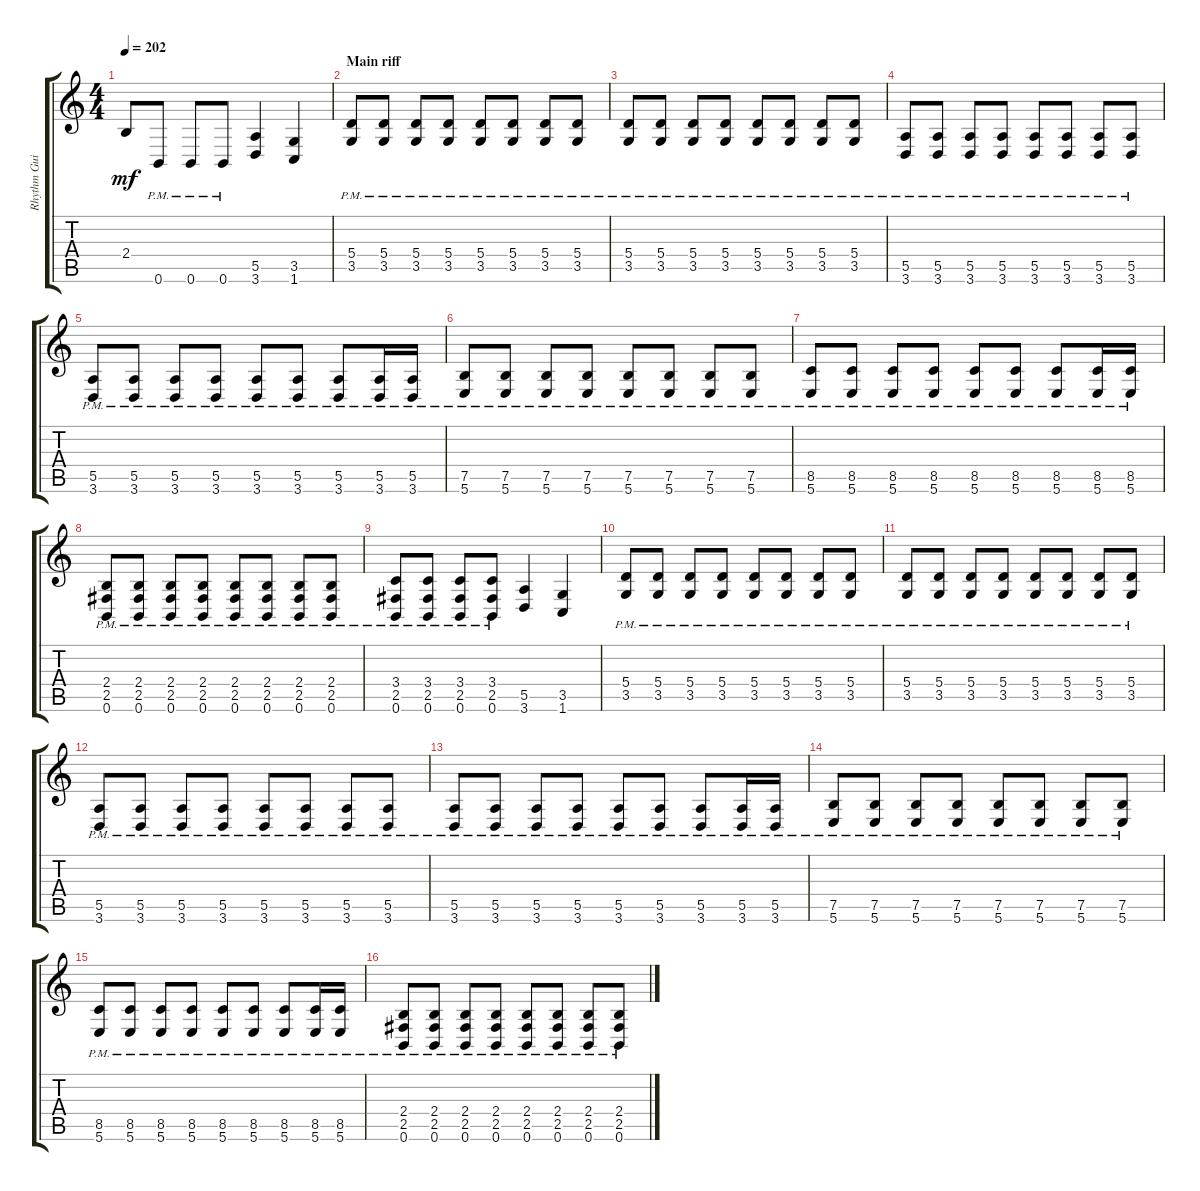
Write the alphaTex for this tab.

\track ("Rhythm Guitar" "Rhythm Gui") {instrument distortionguitar}
\staff {score tabs}
\tuning (B3 Gb3 D3 A2 E2 B1) {hide}
\ts (4 4)
\tempo 202
\clef g2
\ks c
2.4.8{dy mf} 0.6{pm}.8 0.6{pm}.8 0.6{pm}.8 (5.5 3.6).4 (3.5 1.6).4 |
\section ("" "Main riff")
(5.4{pm} 3.5{pm}).8 (5.4{pm} 3.5{pm}).8 (5.4{pm} 3.5{pm}).8 (5.4{pm} 3.5{pm}).8 (5.4{pm} 3.5{pm}).8 (5.4{pm} 3.5{pm}).8 (5.4{pm} 3.5{pm}).8 (5.4{pm} 3.5{pm}).8 |
(5.4{pm} 3.5{pm}).8 (5.4{pm} 3.5{pm}).8 (5.4{pm} 3.5{pm}).8 (5.4{pm} 3.5{pm}).8 (5.4{pm} 3.5{pm}).8 (5.4{pm} 3.5{pm}).8 (5.4{pm} 3.5{pm}).8 (5.4{pm} 3.5{pm}).8 |
(5.5{pm} 3.6{pm}).8 (5.5{pm} 3.6{pm}).8 (5.5{pm} 3.6{pm}).8 (5.5{pm} 3.6{pm}).8 (5.5{pm} 3.6{pm}).8 (5.5{pm} 3.6{pm}).8 (5.5{pm} 3.6{pm}).8 (5.5{pm} 3.6{pm}).8 |
(5.5{pm} 3.6{pm}).8 (5.5{pm} 3.6{pm}).8 (5.5{pm} 3.6{pm}).8 (5.5{pm} 3.6{pm}).8 (5.5{pm} 3.6{pm}).8 (5.5{pm} 3.6{pm}).8 (5.5{pm} 3.6{pm}).8 (5.5{pm} 3.6{pm}).16 (5.5{pm} 3.6{pm}).16 |
(7.5{pm} 5.6{pm}).8 (7.5{pm} 5.6{pm}).8 (7.5{pm} 5.6{pm}).8 (7.5{pm} 5.6{pm}).8 (7.5{pm} 5.6{pm}).8 (7.5{pm} 5.6{pm}).8 (7.5{pm} 5.6{pm}).8 (7.5{pm} 5.6{pm}).8 |
(8.5{pm} 5.6{pm}).8 (8.5{pm} 5.6{pm}).8 (8.5{pm} 5.6{pm}).8 (8.5{pm} 5.6{pm}).8 (8.5{pm} 5.6{pm}).8 (8.5{pm} 5.6{pm}).8 (8.5{pm} 5.6{pm}).8 (8.5{pm} 5.6{pm}).16 (8.5{pm} 5.6{pm}).16 |
(2.4{pm} 2.5{pm} 0.6{pm}).8 (2.4{pm} 2.5{pm} 0.6{pm}).8 (2.4{pm} 2.5{pm} 0.6{pm}).8 (2.4{pm} 2.5{pm} 0.6{pm}).8 (2.4{pm} 2.5{pm} 0.6{pm}).8 (2.4{pm} 2.5{pm} 0.6{pm}).8 (2.4{pm} 2.5{pm} 0.6{pm}).8 (2.4{pm} 2.5{pm} 0.6{pm}).8 |
(3.4{pm} 2.5{pm} 0.6{pm}).8 (3.4{pm} 2.5{pm} 0.6{pm}).8 (3.4{pm} 2.5{pm} 0.6{pm}).8 (3.4{pm} 2.5{pm} 0.6{pm}).8 (5.5 3.6).4 (3.5 1.6).4 |
(5.4{pm} 3.5{pm}).8 (5.4{pm} 3.5{pm}).8 (5.4{pm} 3.5{pm}).8 (5.4{pm} 3.5{pm}).8 (5.4{pm} 3.5{pm}).8 (5.4{pm} 3.5{pm}).8 (5.4{pm} 3.5{pm}).8 (5.4{pm} 3.5{pm}).8 |
(5.4{pm} 3.5{pm}).8 (5.4{pm} 3.5{pm}).8 (5.4{pm} 3.5{pm}).8 (5.4{pm} 3.5{pm}).8 (5.4{pm} 3.5{pm}).8 (5.4{pm} 3.5{pm}).8 (5.4{pm} 3.5{pm}).8 (5.4{pm} 3.5{pm}).8 |
(5.5{pm} 3.6{pm}).8 (5.5{pm} 3.6{pm}).8 (5.5{pm} 3.6{pm}).8 (5.5{pm} 3.6{pm}).8 (5.5{pm} 3.6{pm}).8 (5.5{pm} 3.6{pm}).8 (5.5{pm} 3.6{pm}).8 (5.5{pm} 3.6{pm}).8 |
(5.5{pm} 3.6{pm}).8 (5.5{pm} 3.6{pm}).8 (5.5{pm} 3.6{pm}).8 (5.5{pm} 3.6{pm}).8 (5.5{pm} 3.6{pm}).8 (5.5{pm} 3.6{pm}).8 (5.5{pm} 3.6{pm}).8 (5.5{pm} 3.6{pm}).16 (5.5{pm} 3.6{pm}).16 |
(7.5{pm} 5.6{pm}).8 (7.5{pm} 5.6{pm}).8 (7.5{pm} 5.6{pm}).8 (7.5{pm} 5.6{pm}).8 (7.5{pm} 5.6{pm}).8 (7.5{pm} 5.6{pm}).8 (7.5{pm} 5.6{pm}).8 (7.5{pm} 5.6{pm}).8 |
(8.5{pm} 5.6{pm}).8 (8.5{pm} 5.6{pm}).8 (8.5{pm} 5.6{pm}).8 (8.5{pm} 5.6{pm}).8 (8.5{pm} 5.6{pm}).8 (8.5{pm} 5.6{pm}).8 (8.5{pm} 5.6{pm}).8 (8.5{pm} 5.6{pm}).16 (8.5{pm} 5.6{pm}).16 |
(2.4{pm} 2.5{pm} 0.6{pm}).8 (2.4{pm} 2.5{pm} 0.6{pm}).8 (2.4{pm} 2.5{pm} 0.6{pm}).8 (2.4{pm} 2.5{pm} 0.6{pm}).8 (2.4{pm} 2.5{pm} 0.6{pm}).8 (2.4{pm} 2.5{pm} 0.6{pm}).8 (2.4{pm} 2.5{pm} 0.6{pm}).8 (2.4{pm} 2.5{pm} 0.6{pm}).8
